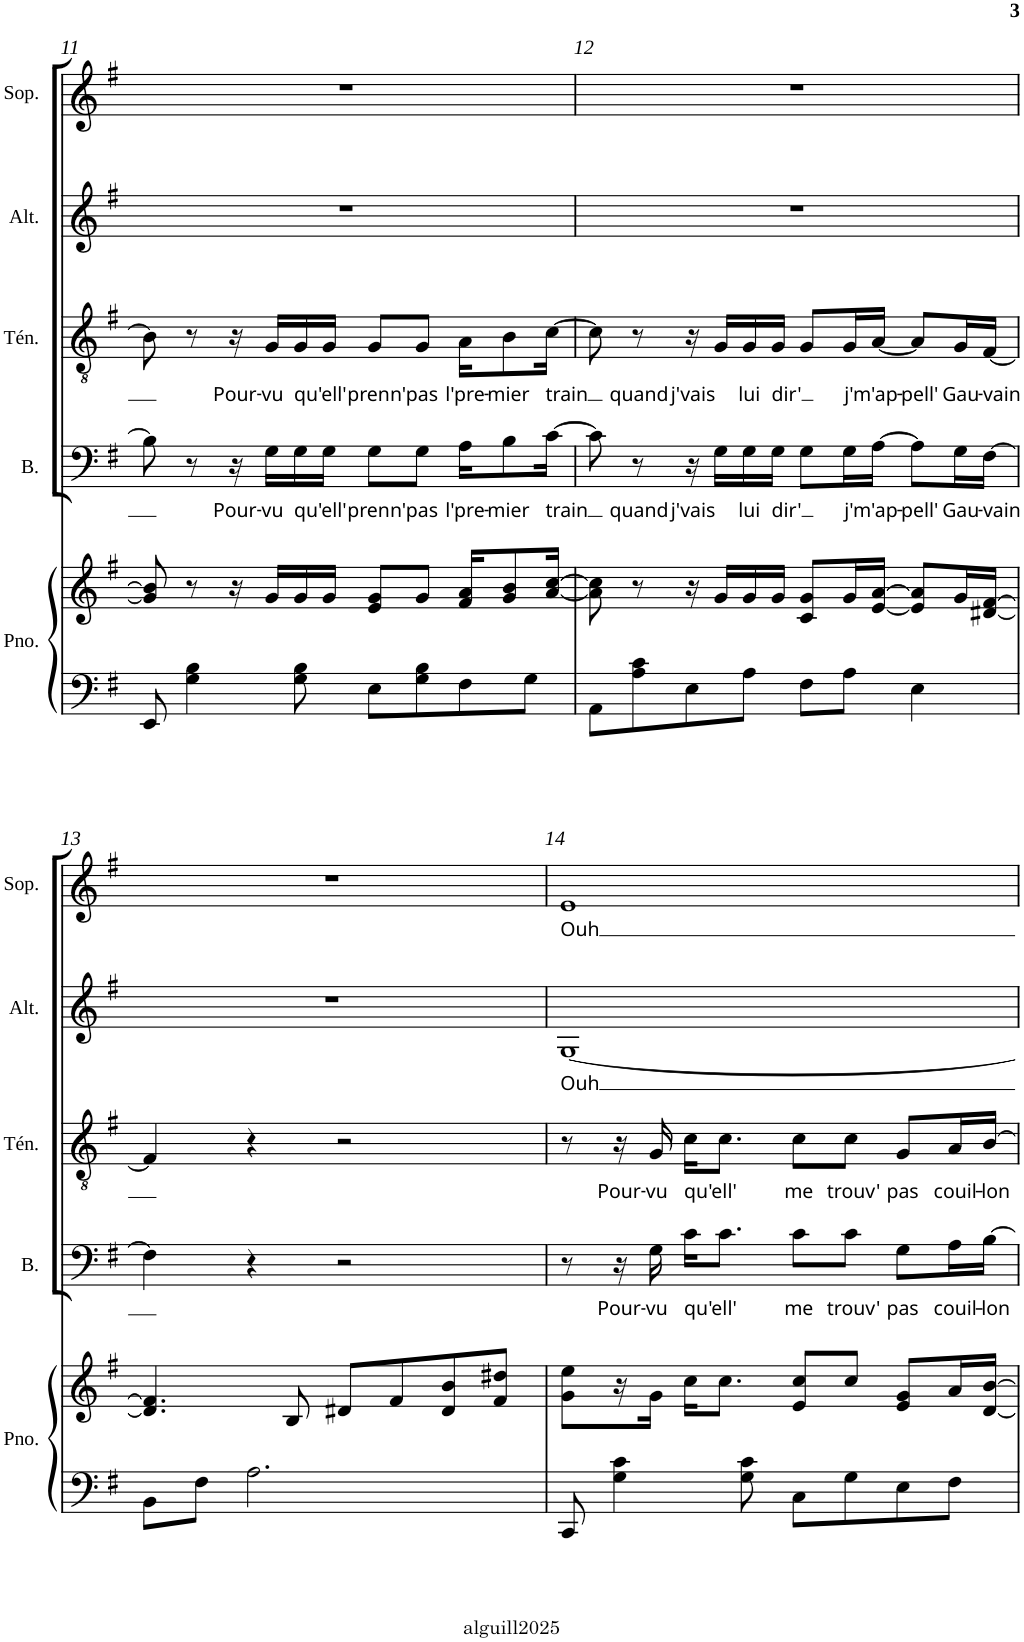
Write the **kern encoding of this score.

**kern	**kern	**kern	**text	**kern	**text	**kern	**text	**kern	**text
*part5	*part5	*part4	*part4	*part3	*part3	*part2	*part2	*part1	*part1
*staff6	*staff5	*staff4	*staff4	*staff3	*staff3	*staff2	*staff2	*staff1	*staff1
*I"Piano	*	*I"Basse	*	*I"Ténor	*	*I"Alto	*	*I"Soprano	*
*I'Pno.	*	*I'B.	*	*I'Tén.	*	*I'Alt.	*	*I'Sop.	*
!!LO:PB:g=z
*clefF4	*clefG2	*clefF4	*	*clefGv2	*	*clefG2	*	*clefG2	*
*k[f#]	*k[f#]	*k[f#]	*	*k[f#]	*	*k[f#]	*	*k[f#]	*
*e:	*e:	*e:	*	*e:	*	*e:	*	*e:	*
*M4/4	*M4/4	*M4/4	*	*M4/4	*	*M4/4	*	*M4/4	*
=11	=11	=11	=11	=11	=11	=11	=11	=11	=11
8EE/	8g/] 8b/]	8B\]	.	8B\]	.	1r	.	1r	.
4G\ 4B\	8r	8r	.	8r	.	.	.	.	.
!	!	!	!LO:LY:b	!	!LO:LY:b	!	!	!	!
.	16r	16r	Pour-	16r	Pour-	.	.	.	.
!	!	!	!LO:LY:b	!	!LO:LY:b	!	!	!	!
.	16g/LL	16G\LL	-vu	16G/LL	-vu	.	.	.	.
!	!	!	!LO:LY:b	!	!LO:LY:b	!	!	!	!
8G\ 8B\	16g/	16G\	qu'ell'	16G/	qu'ell'	.	.	.	.
.	16g/JJ	16G\JJ	.	16G/JJ	.	.	.	.	.
!	!	!	!LO:LY:b	!	!LO:LY:b	!	!	!	!
8E\L	8e/ 8g/L	8G\L	prenn'	8G/L	prenn'	.	.	.	.
!	!	!	!LO:LY:b	!	!LO:LY:b	!	!	!	!
8G\ 8B\	8g/J	8G\J	pas	8G/J	pas	.	.	.	.
!	!	!	!LO:LY:b	!	!LO:LY:b	!	!	!	!
8F#\	16f#/ 16a/KL	16A\KL	l'pre-	16A\KL	l'pre-	.	.	.	.
!	!	!	!LO:LY:b	!	!LO:LY:b	!	!	!	!
.	8g/ 8b/	8B\	-mier	8B\	-mier	.	.	.	.
8G\J	.	.	.	.	.	.	.	.	.
!	!	!	!LO:LY:b	!	!LO:LY:b	!	!	!	!
.	[16a/ [16cc/Jk	[16c\Jk	train	[16c\Jk	train	.	.	.	.
=12	=12	=12	=12	=12	=12	=12	=12	=12	=12
8AA\L	8a\] 8cc\]	8c\]	.	8c\]	.	1r	.	1r	.
!	!	!	!LO:LY:b	!	!LO:LY:b	!	!	!	!
8A\ 8c\	8r	8r	quand	8r	quand	.	.	.	.
!	!	!	!LO:LY:b	!	!LO:LY:b	!	!	!	!
8E\	16r	16r	j'vais	16r	j'vais	.	.	.	.
.	16g/LL	16G\LL	.	16G/LL	.	.	.	.	.
!	!	!	!LO:LY:b	!	!LO:LY:b	!	!	!	!
8A\J	16g/	16G\	lui	16G/	lui	.	.	.	.
!	!	!	!LO:LY:b	!	!LO:LY:b	!	!	!	!
.	16g/JJ	16G\JJ	dir'	16G/JJ	dir'	.	.	.	.
8F#\L	8c/ 8g/L	8G\L	.	8G/L	.	.	.	.	.
!	!	!	!LO:LY:b	!	!LO:LY:b	!	!	!	!
8A\J	16g/L	16G\L	j'm'ap-	16G/L	j'm'ap-	.	.	.	.
.	[16e/ [16a/JJ	[16A\JJ	.	[16A/JJ	.	.	.	.	.
!	!	!	!LO:LY:b	!	!LO:LY:b	!	!	!	!
4E\	8e/] 8a/]L	8A\L]	-pell'	8A/L]	-pell'	.	.	.	.
!	!	!	!LO:LY:b	!	!LO:LY:b	!	!	!	!
.	16g/L	16G\L	Gau-	16G/L	Gau-	.	.	.	.
!	!	!	!LO:LY:b	!	!LO:LY:b	!	!	!	!
.	[16d#X/ [16f#/JJ	[16F#\JJ	-vain	[16F#/JJ	-vain	.	.	.	.
!!LO:LB:g=z
=13	=13	=13	=13	=13	=13	=13	=13	=13	=13
8BB\L	4.d#/] 4.f#/]	4F#\]	.	4F#/]	.	1r	.	1r	.
8F#\J	.	.	.	.	.	.	.	.	.
2.A\	.	4r	.	4r	.	.	.	.	.
.	8B/	.	.	.	.	.	.	.	.
.	8d#X/L	2r	.	2r	.	.	.	.	.
.	8f#/	.	.	.	.	.	.	.	.
.	8d#/ 8b/	.	.	.	.	.	.	.	.
.	8f#/ 8dd#X/J	.	.	.	.	.	.	.	.
=14	=14	=14	=14	=14	=14	=14	=14	=14	=14
!	!	!	!	!	!	!	!LO:LY:b	!	!LO:LY:b
8CC/	8g\ 8ee\L	8r	.	8r	.	[1G	Ouh	1e	Ouh
!	!	!	!LO:LY:b	!	!LO:LY:b	!	!	!	!
4G\ 4c\	16r	16r	Pour-	16r	Pour-	.	.	.	.
!	!	!	!LO:LY:b	!	!LO:LY:b	!	!	!	!
.	16g\JJ	16G\	-vu	16G/	-vu	.	.	.	.
!	!	!	!LO:LY:b	!	!LO:LY:b	!	!	!	!
.	16cc\KL	16c\KL	qu'ell'	16c\KL	qu'ell'	.	.	.	.
.	8.cc\J	8.c\J	.	8.c\J	.	.	.	.	.
8G\ 8c\	.	.	.	.	.	.	.	.	.
!	!	!	!LO:LY:b	!	!LO:LY:b	!	!	!	!
8C\L	8e/ 8cc/L	8c\L	me	8c\L	me	.	.	.	.
!	!	!	!LO:LY:b	!	!LO:LY:b	!	!	!	!
8G\	8cc/J	8c\J	trouv'	8c\J	trouv'	.	.	.	.
!	!	!	!LO:LY:b	!	!LO:LY:b	!	!	!	!
8E\	8e/ 8g/L	8G\L	pas	8G/L	pas	.	.	.	.
!	!	!	!LO:LY:b	!	!LO:LY:b	!	!	!	!
8F#\J	16a/L	16A\L	couil-	16A/L	couil-	.	.	.	.
!	!	!	!LO:LY:b	!	!LO:LY:b	!	!	!	!
.	[16d/ [16b/JJ	[16B\JJ	-lon	[16B/JJ	-lon	.	.	.	.
=	=	=	=	=	=	=	=	=	=
*-	*-	*-	*-	*-	*-	*-	*-	*-	*-
